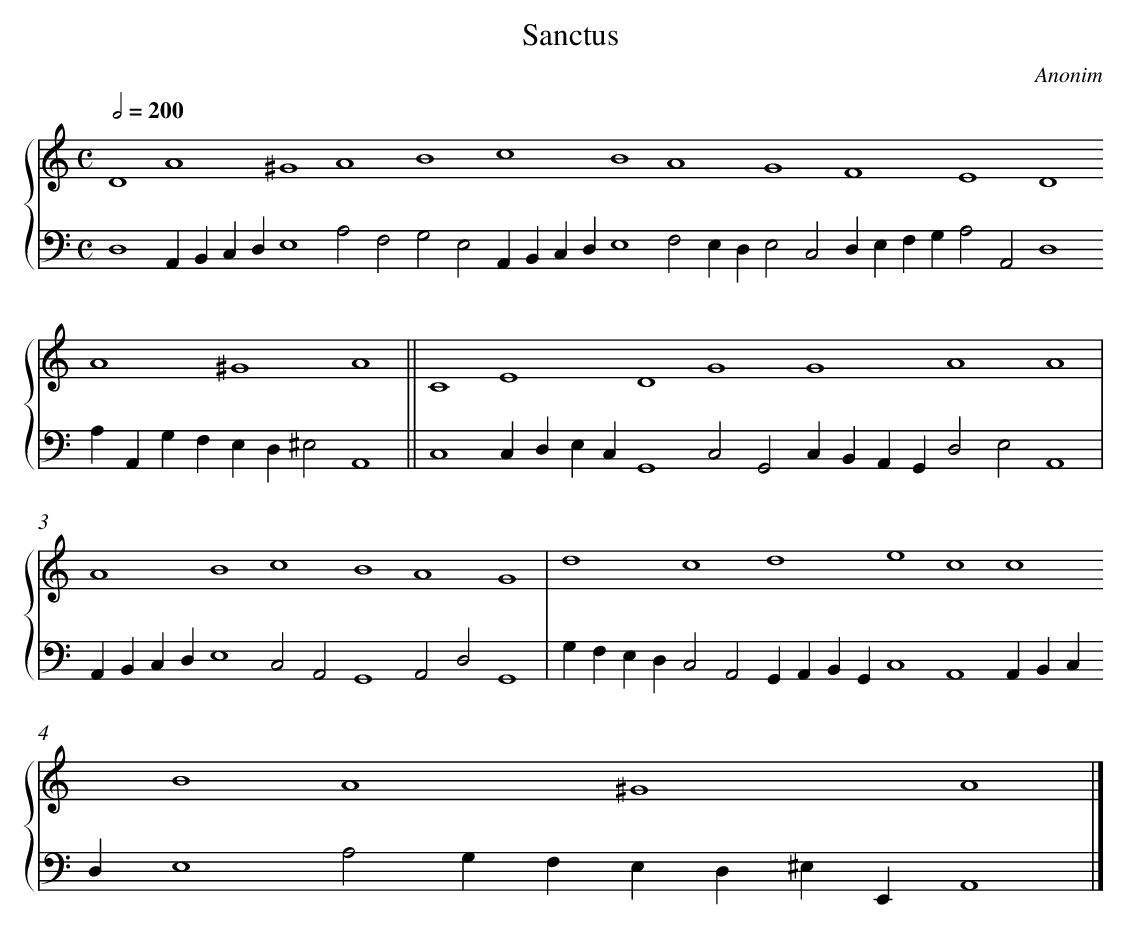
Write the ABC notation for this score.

X:1
T: Sanctus
C: Anonim
L: 1/4
M: C
Q: 1/2=200
%%staves {1 2}
V: 1
V: 2 clef=bass
K: C
[V:1] D4A4^G4A4B4c4B4A4G4F4E4D4A4^G4A4 ||
[V:2] D,4A,,B,,C,D,E,4A,2F,2G,2E,2A,,B,,C,D,E,4F,2E,D,E,2C,2D,E,F,G,A,2A,,2D,4A,A,,G,F,E,D,^E,2A,,4 ||
[V:1] C4E4D4G4G4A4A4 |
[V:2] C,4C,D,E,C,G,,4C,2G,,2C,B,,A,,G,,D,2E,2A,,4 |
[V:1] A4B4c4B4A4G4 |
[V:2] A,,B,,C,D,E,4C,2A,,2G,,4A,,2D,2G,,4 |
[V:1] d4c4d4e4c4c4B4A4^G4A4 |]
[V:2] G,F,E,D,C,2A,,2G,,A,,B,,G,,C,4A,,4A,,B,,C,D,E,4A,2G,F,E,D,^E,E,,A,,4 |]
